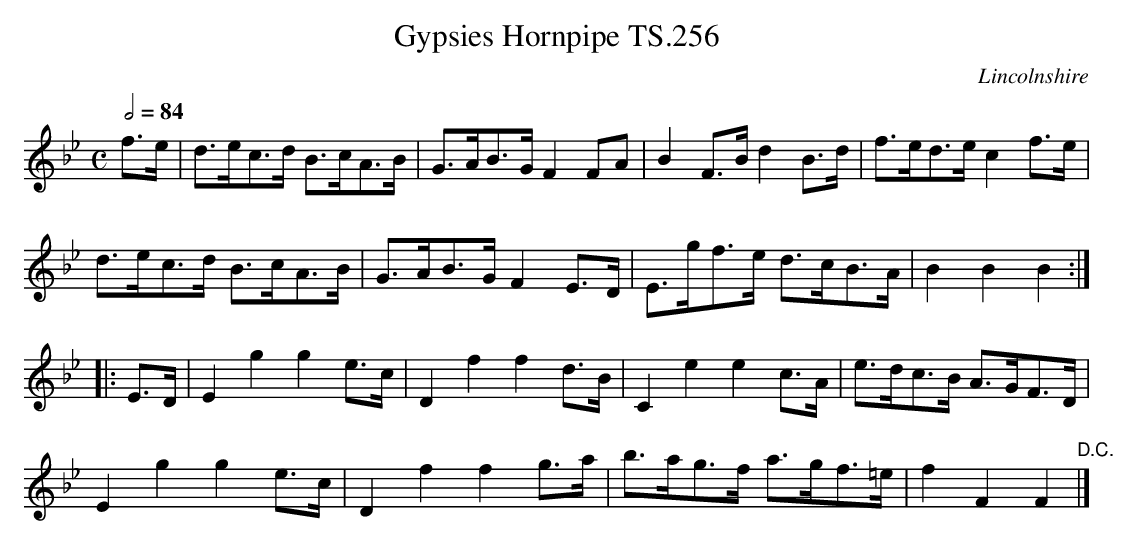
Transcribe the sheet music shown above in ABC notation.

X:1
T:Gypsies Hornpipe TS.256
L:1/8
M:C
O:Lincolnshire
Q:1/2=84
K:Bb
f>e|d>ec>d B>cA>B|G>AB>G F2FA|B2F>Bd2B>d|f>ed>ec2f>e|!
d>ec>d B>cA>B|G>AB>GF2E>D|E>gf>e d>cB>A|B2B2B2:|!
|:E>D|E2g2g2e>c|D2f2f2d>B|C2e2e2c>A|e>dc>B A>GF>D|!
E2g2g2e>c|D2f2f2g>a|b>ag>f a>gf>=e|f2F2F2"D.C."|]
